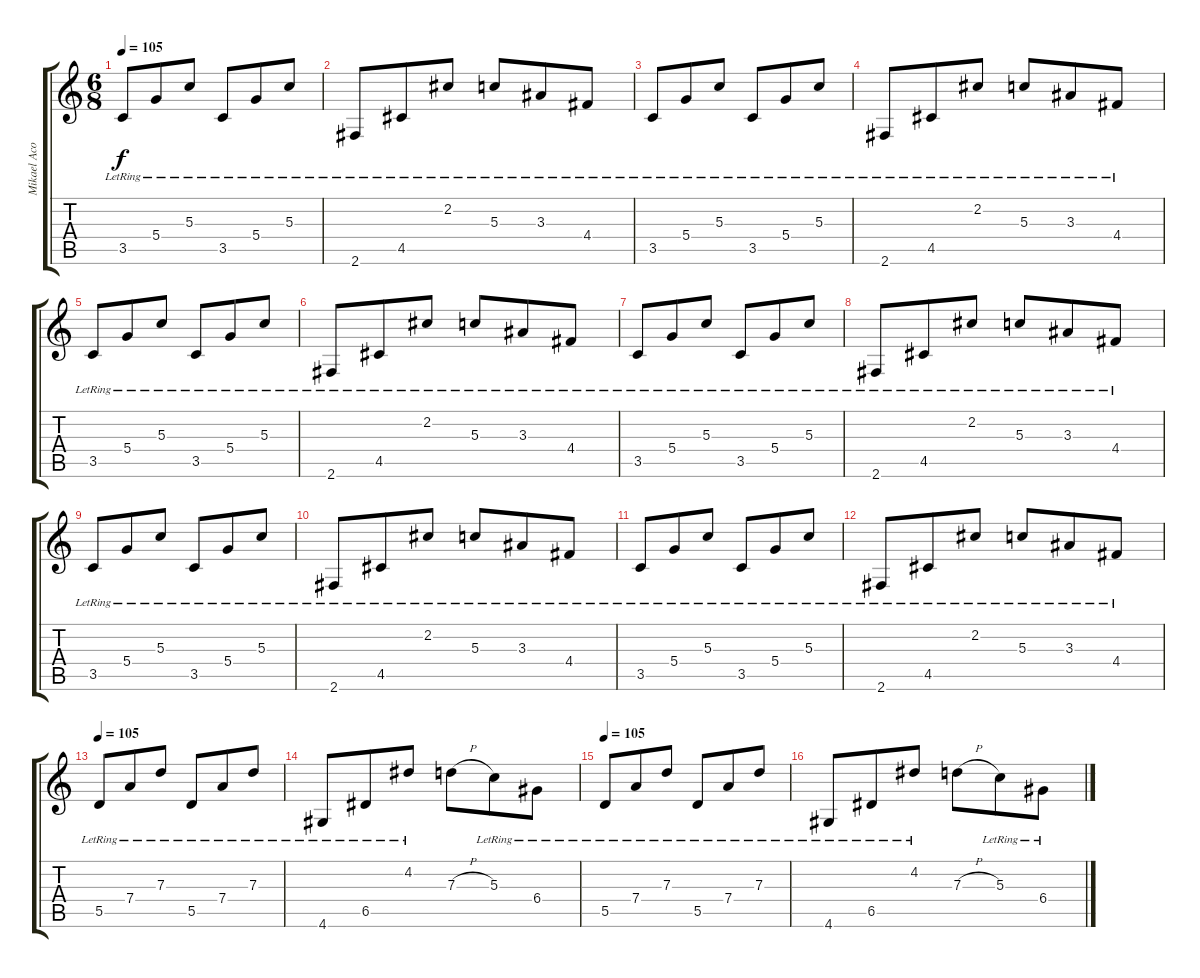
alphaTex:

\track ("Mikael Acoustic" "Mikael Aco") {instrument acousticguitarsteel}
\staff {score tabs}
\tuning (E4 B3 G3 D3 A2 E2) {hide}
\ts (6 8)
\tempo 105
\clef g2
\ks c
3.5{lr}.8{dy f} 5.4{lr}.8 5.3{lr}.8 3.5{lr}.8 5.4{lr}.8 5.3{lr}.8 |
2.6{lr}.8 4.5{lr}.8 2.2{lr}.8 5.3{lr}.8 3.3{lr}.8 4.4{lr}.8 |
3.5{lr}.8 5.4{lr}.8 5.3{lr}.8 3.5{lr}.8 5.4{lr}.8 5.3{lr}.8 |
2.6{lr}.8 4.5{lr}.8 2.2{lr}.8 5.3{lr}.8 3.3{lr}.8 4.4{lr}.8 |
3.5{lr}.8 5.4{lr}.8 5.3{lr}.8 3.5{lr}.8 5.4{lr}.8 5.3{lr}.8 |
2.6{lr}.8 4.5{lr}.8 2.2{lr}.8 5.3{lr}.8 3.3{lr}.8 4.4{lr}.8 |
3.5{lr}.8 5.4{lr}.8 5.3{lr}.8 3.5{lr}.8 5.4{lr}.8 5.3{lr}.8 |
2.6{lr}.8 4.5{lr}.8 2.2{lr}.8 5.3{lr}.8 3.3{lr}.8 4.4{lr}.8 |
3.5{lr}.8 5.4{lr}.8 5.3{lr}.8 3.5{lr}.8 5.4{lr}.8 5.3{lr}.8 |
2.6{lr}.8 4.5{lr}.8 2.2{lr}.8 5.3{lr}.8 3.3{lr}.8 4.4{lr}.8 |
3.5{lr}.8 5.4{lr}.8 5.3{lr}.8 3.5{lr}.8 5.4{lr}.8 5.3{lr}.8 |
2.6{lr}.8 4.5{lr}.8 2.2{lr}.8 5.3{lr}.8 3.3{lr}.8 4.4{lr}.8 |
\tempo 105
5.5{lr}.8 7.4{lr}.8 7.3{lr}.8 5.5{lr}.8 7.4{lr}.8 7.3{lr}.8 |
4.6{lr}.8 6.5{lr}.8 4.2{lr}.8 7.3{h}.8 5.3{lr}.8 6.4{lr}.8 |
\tempo 105
5.5{lr}.8 7.4{lr}.8 7.3{lr}.8 5.5{lr}.8 7.4{lr}.8 7.3{lr}.8 |
4.6{lr}.8 6.5{lr}.8 4.2{lr}.8 7.3{h}.8 5.3{lr}.8 6.4{lr}.8
